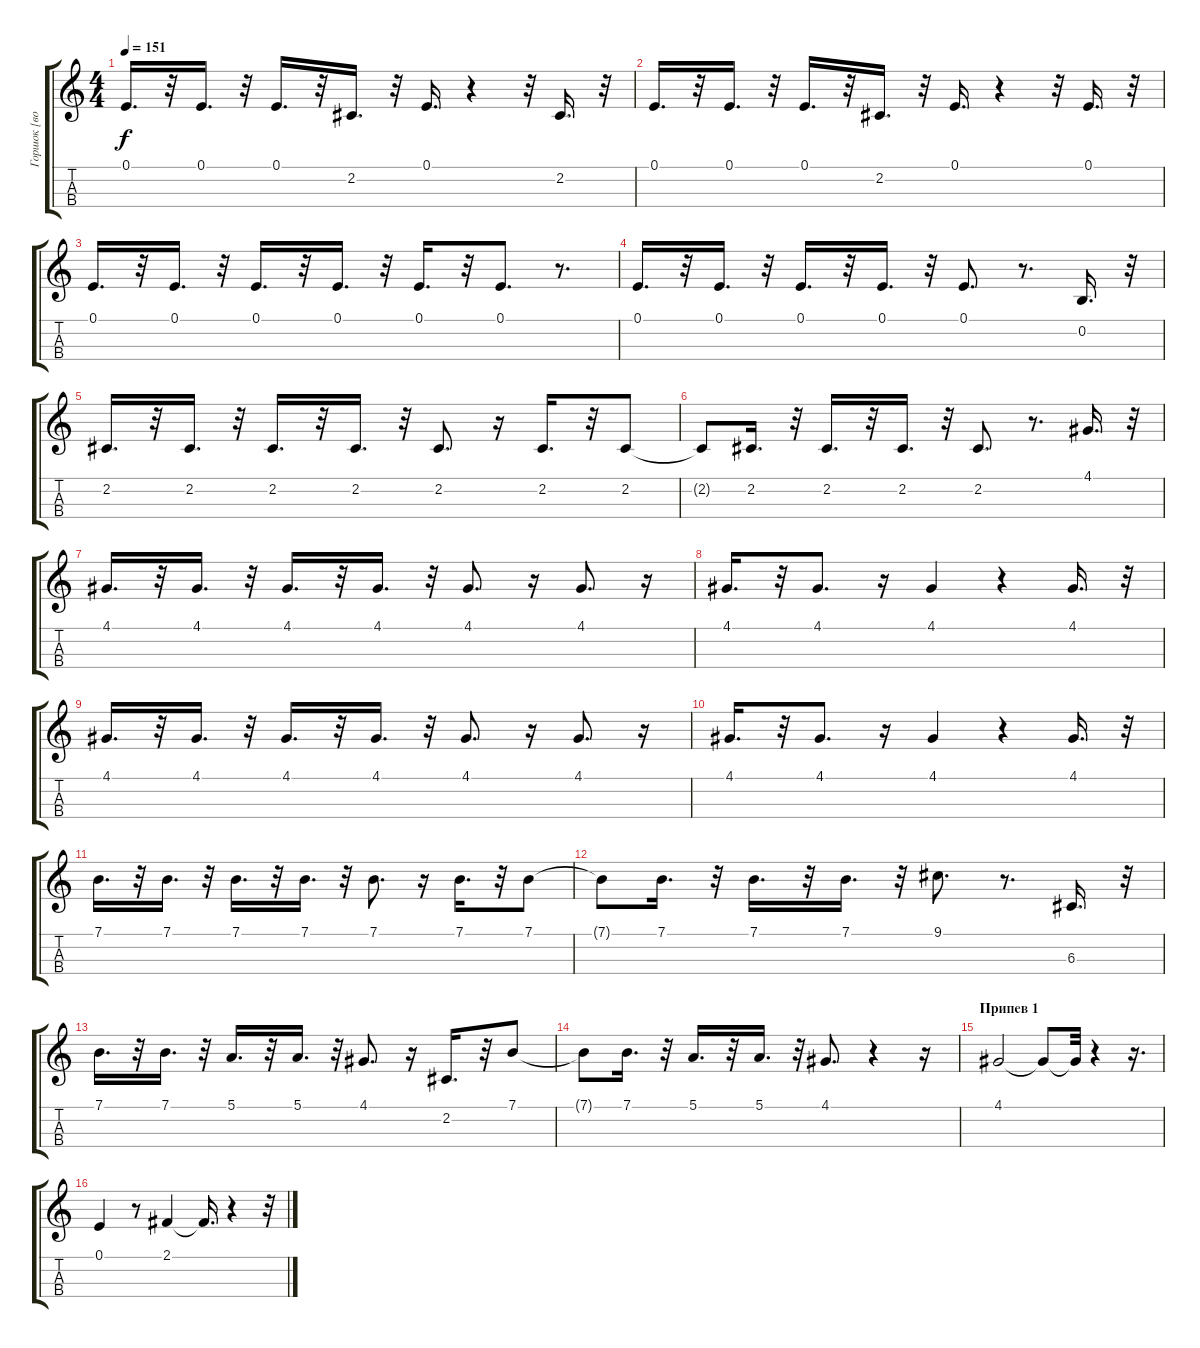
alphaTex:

\track ("Горшок [вокал]" "Горшок [во") {instrument stringensemble1}
\staff {score tabs}
\tuning (E4 B3 G3 D3) {hide}
\ts (4 4)
\tempo 151
\clef g2
\ks c
0.1.16{d dy f} r.32 0.1.16{d} r.32 0.1.16{d} r.32 2.2.16{d} r.32 0.1.16{d} r.4 r.32 2.2.16{d} r.32 |
0.1.16{d} r.32 0.1.16{d} r.32 0.1.16{d} r.32 2.2.16{d} r.32 0.1.16{d} r.4 r.32 0.1.16{d} r.32 |
0.1.16{d} r.32 0.1.16{d} r.32 0.1.16{d} r.32 0.1.16{d} r.32 0.1.16{d} r.32 0.1.8{d} r.8{d} |
0.1.16{d} r.32 0.1.16{d} r.32 0.1.16{d} r.32 0.1.16{d} r.32 0.1.8{d} r.8{d} 0.2.16{d} r.32 |
2.2.16{d} r.32 2.2.16{d} r.32 2.2.16{d} r.32 2.2.16{d} r.32 2.2.8{d} r.16 2.2.16{d} r.32 2.2.8 |
2.2{t}.8 2.2.16{d} r.32 2.2.16{d} r.32 2.2.16{d} r.32 2.2.8{d} r.8{d} 4.1.16{d} r.32 |
4.1.16{d} r.32 4.1.16{d} r.32 4.1.16{d} r.32 4.1.16{d} r.32 4.1.8{d} r.16 4.1.8{d} r.16 |
4.1.16{d} r.32 4.1.8{d} r.16 4.1.4 r.4 4.1.16{d} r.32 |
4.1.16{d} r.32 4.1.16{d} r.32 4.1.16{d} r.32 4.1.16{d} r.32 4.1.8{d} r.16 4.1.8{d} r.16 |
4.1.16{d} r.32 4.1.8{d} r.16 4.1.4 r.4 4.1.16{d} r.32 |
7.1.16{d} r.32 7.1.16{d} r.32 7.1.16{d} r.32 7.1.16{d} r.32 7.1.8{d} r.16 7.1.16{d} r.32 7.1.8 |
7.1{t}.8 7.1.16{d} r.32 7.1.16{d} r.32 7.1.16{d} r.32 9.1.8{d} r.8{d} 6.3.16{d} r.32 |
7.1.16{d} r.32 7.1.16{d} r.32 5.1.16{d} r.32 5.1.16{d} r.32 4.1.8{d} r.16 2.2.16{d} r.32 7.1.8 |
7.1{t}.8 7.1.16{d} r.32 5.1.16{d} r.32 5.1.16{d} r.32 4.1.8{d} r.4 r.16 |
\section ("" "Припев 1")
4.1.2 4.1{t}.8 4.1{t}.32 r.4 r.16{d} |
0.1.4 r.8 2.1.4 2.1{t}.16{d} r.4 r.32
